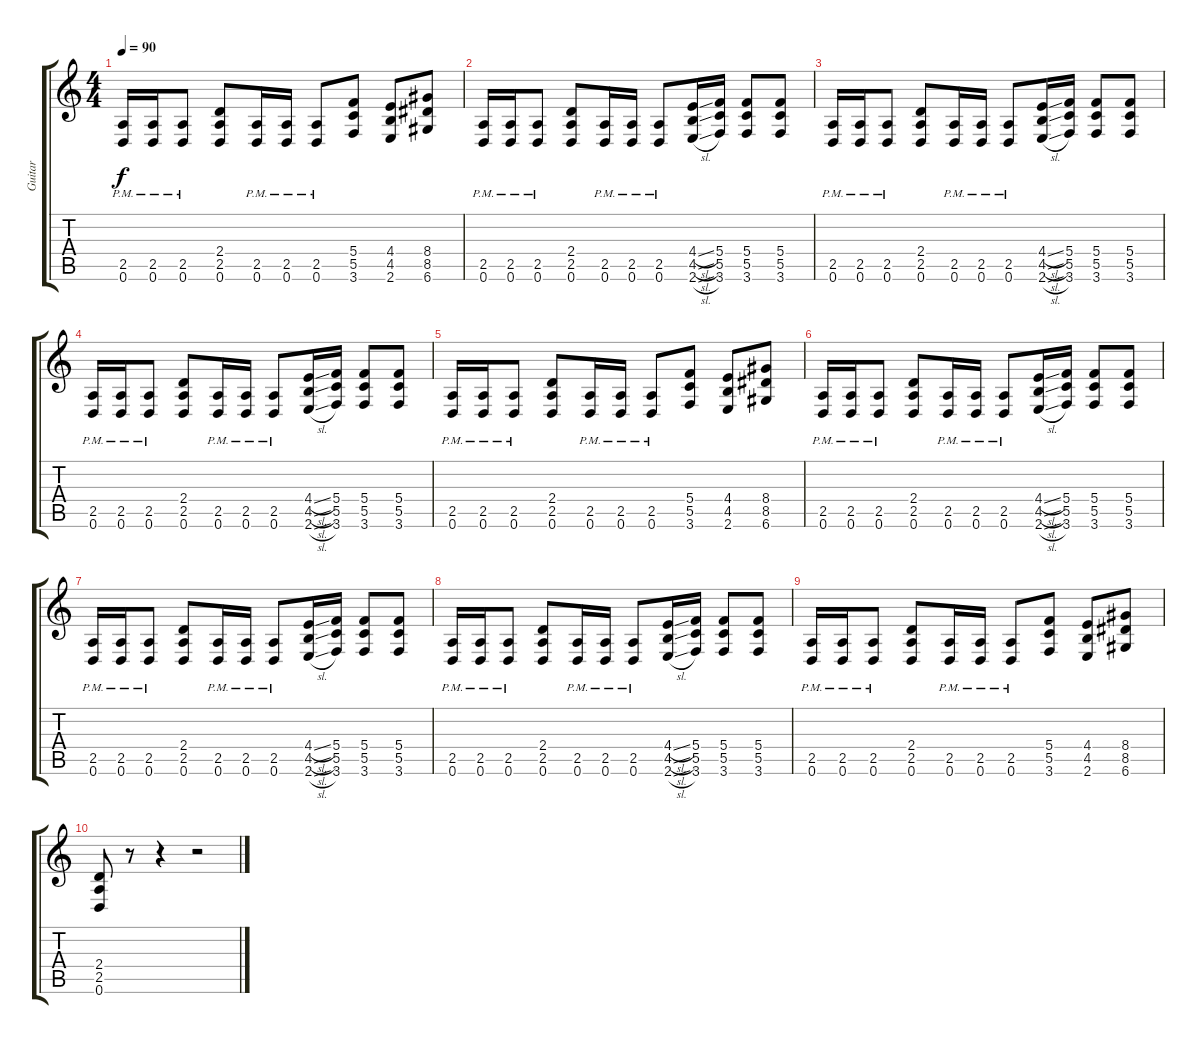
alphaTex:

\track ("Guitar" "Guitar") {instrument overdrivenguitar}
\staff {score tabs}
\tuning (D4 A3 F3 C3 G2 D2) {hide}
\ts (4 4)
\tempo 90
\clef g2
\ks c
(2.5{pm} 0.6{pm}).16{dy f} (2.5{pm} 0.6{pm}).16 (2.5{pm} 0.6{pm}).8 (2.4 2.5 0.6).8 (2.5{pm} 0.6{pm}).16 (2.5{pm} 0.6{pm}).16 (2.5{pm} 0.6{pm}).8 (5.4 5.5 3.6).8 (4.4 4.5 2.6).8 (8.4 8.5 6.6).8 |
(2.5{pm} 0.6{pm}).16 (2.5{pm} 0.6{pm}).16 (2.5{pm} 0.6{pm}).8 (2.4 2.5 0.6).8 (2.5{pm} 0.6{pm}).16 (2.5{pm} 0.6{pm}).16 (2.5{pm} 0.6{pm}).8 (4.4{sl} 4.5{sl} 2.6{sl}).16 (5.4 5.5 3.6).16 (5.4 5.5 3.6).8 (5.4 5.5 3.6).8 |
(2.5{pm} 0.6{pm}).16 (2.5{pm} 0.6{pm}).16 (2.5{pm} 0.6{pm}).8 (2.4 2.5 0.6).8 (2.5{pm} 0.6{pm}).16 (2.5{pm} 0.6{pm}).16 (2.5{pm} 0.6{pm}).8 (4.4{sl} 4.5{sl} 2.6{sl}).16 (5.4 5.5 3.6).16 (5.4 5.5 3.6).8 (5.4 5.5 3.6).8 |
(2.5{pm} 0.6{pm}).16 (2.5{pm} 0.6{pm}).16 (2.5{pm} 0.6{pm}).8 (2.4 2.5 0.6).8 (2.5{pm} 0.6{pm}).16 (2.5{pm} 0.6{pm}).16 (2.5{pm} 0.6{pm}).8 (4.4{sl} 4.5{sl} 2.6{sl}).16 (5.4 5.5 3.6).16 (5.4 5.5 3.6).8 (5.4 5.5 3.6).8 |
(2.5{pm} 0.6{pm}).16 (2.5{pm} 0.6{pm}).16 (2.5{pm} 0.6{pm}).8 (2.4 2.5 0.6).8 (2.5{pm} 0.6{pm}).16 (2.5{pm} 0.6{pm}).16 (2.5{pm} 0.6{pm}).8 (5.4 5.5 3.6).8 (4.4 4.5 2.6).8 (8.4 8.5 6.6).8 |
(2.5{pm} 0.6{pm}).16 (2.5{pm} 0.6{pm}).16 (2.5{pm} 0.6{pm}).8 (2.4 2.5 0.6).8 (2.5{pm} 0.6{pm}).16 (2.5{pm} 0.6{pm}).16 (2.5{pm} 0.6{pm}).8 (4.4{sl} 4.5{sl} 2.6{sl}).16 (5.4 5.5 3.6).16 (5.4 5.5 3.6).8 (5.4 5.5 3.6).8 |
(2.5{pm} 0.6{pm}).16 (2.5{pm} 0.6{pm}).16 (2.5{pm} 0.6{pm}).8 (2.4 2.5 0.6).8 (2.5{pm} 0.6{pm}).16 (2.5{pm} 0.6{pm}).16 (2.5{pm} 0.6{pm}).8 (4.4{sl} 4.5{sl} 2.6{sl}).16 (5.4 5.5 3.6).16 (5.4 5.5 3.6).8 (5.4 5.5 3.6).8 |
(2.5{pm} 0.6{pm}).16 (2.5{pm} 0.6{pm}).16 (2.5{pm} 0.6{pm}).8 (2.4 2.5 0.6).8 (2.5{pm} 0.6{pm}).16 (2.5{pm} 0.6{pm}).16 (2.5{pm} 0.6{pm}).8 (4.4{sl} 4.5{sl} 2.6{sl}).16 (5.4 5.5 3.6).16 (5.4 5.5 3.6).8 (5.4 5.5 3.6).8 |
(2.5{pm} 0.6{pm}).16 (2.5{pm} 0.6{pm}).16 (2.5{pm} 0.6{pm}).8 (2.4 2.5 0.6).8 (2.5{pm} 0.6{pm}).16 (2.5{pm} 0.6{pm}).16 (2.5{pm} 0.6{pm}).8 (5.4 5.5 3.6).8 (4.4 4.5 2.6).8 (8.4 8.5 6.6).8 |
(2.4 2.5 0.6).8 r.8 r.4 r.2
